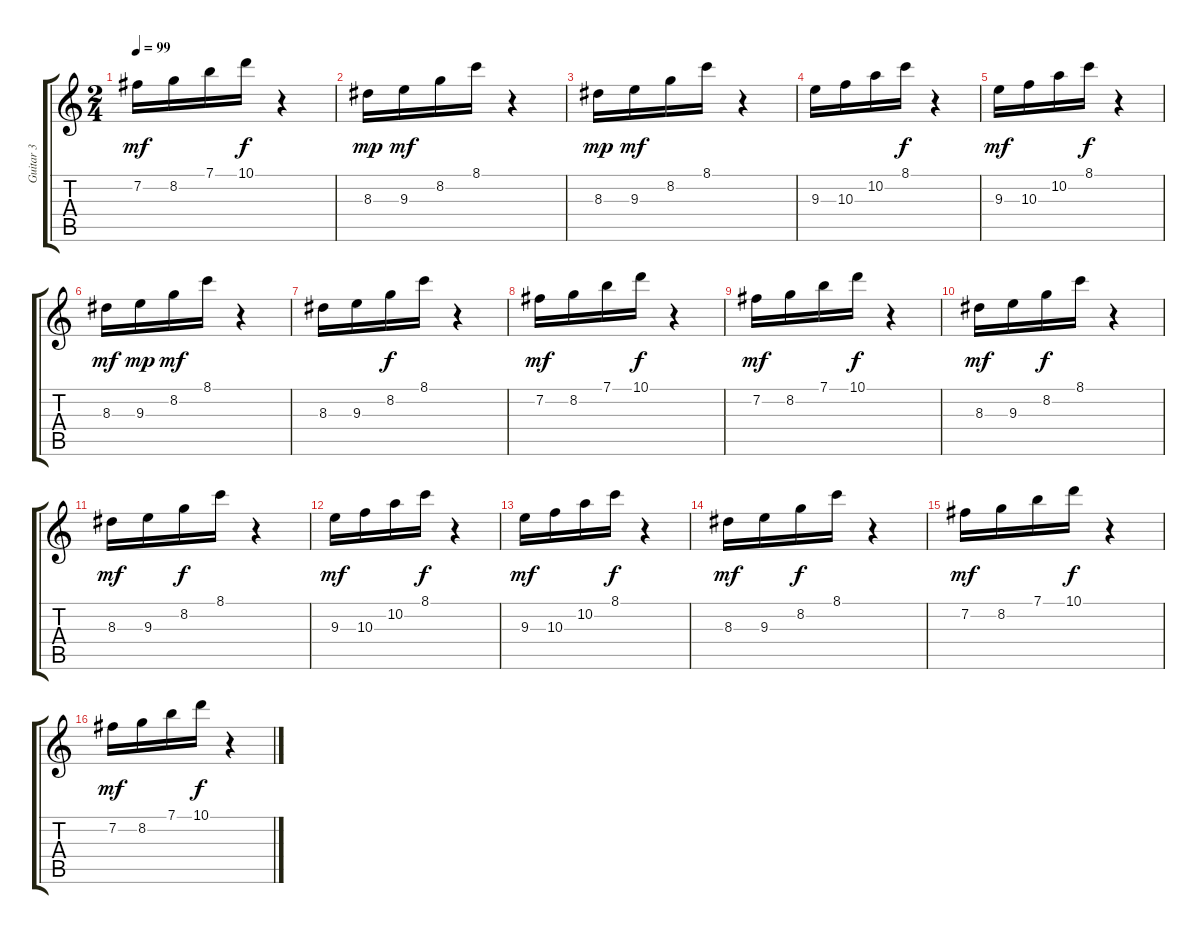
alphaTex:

\track ("Guitar 3" "Guitar 3") {instrument acousticguitarsteel}
\staff {score tabs}
\tuning (E4 B3 G3 D3 A2 E2) {hide}
\ts (2 4)
\tempo 99
\clef g2
\ks c
7.2.16{dy mf} 8.2.16 7.1.16 10.1.16{dy f} r.4 |
8.3.16{dy mp} 9.3.16{dy mf} 8.2.16 8.1.16 r.4 |
8.3.16{dy mp} 9.3.16{dy mf} 8.2.16 8.1.16 r.4 |
9.3.16 10.3.16 10.2.16 8.1.16{dy f} r.4 |
9.3.16{dy mf} 10.3.16 10.2.16 8.1.16{dy f} r.4 |
8.3.16{dy mf} 9.3.16{dy mp} 8.2.16{dy mf} 8.1.16 r.4 |
8.3.16 9.3.16 8.2.16{dy f} 8.1.16 r.4 |
7.2.16{dy mf} 8.2.16 7.1.16 10.1.16{dy f} r.4 |
7.2.16{dy mf} 8.2.16 7.1.16 10.1.16{dy f} r.4 |
8.3.16{dy mf} 9.3.16 8.2.16{dy f} 8.1.16 r.4 |
8.3.16{dy mf} 9.3.16 8.2.16{dy f} 8.1.16 r.4 |
9.3.16{dy mf} 10.3.16 10.2.16 8.1.16{dy f} r.4 |
9.3.16{dy mf} 10.3.16 10.2.16 8.1.16{dy f} r.4 |
8.3.16{dy mf} 9.3.16 8.2.16{dy f} 8.1.16 r.4 |
7.2.16{dy mf} 8.2.16 7.1.16 10.1.16{dy f} r.4 |
7.2.16{dy mf} 8.2.16 7.1.16 10.1.16{dy f} r.4
